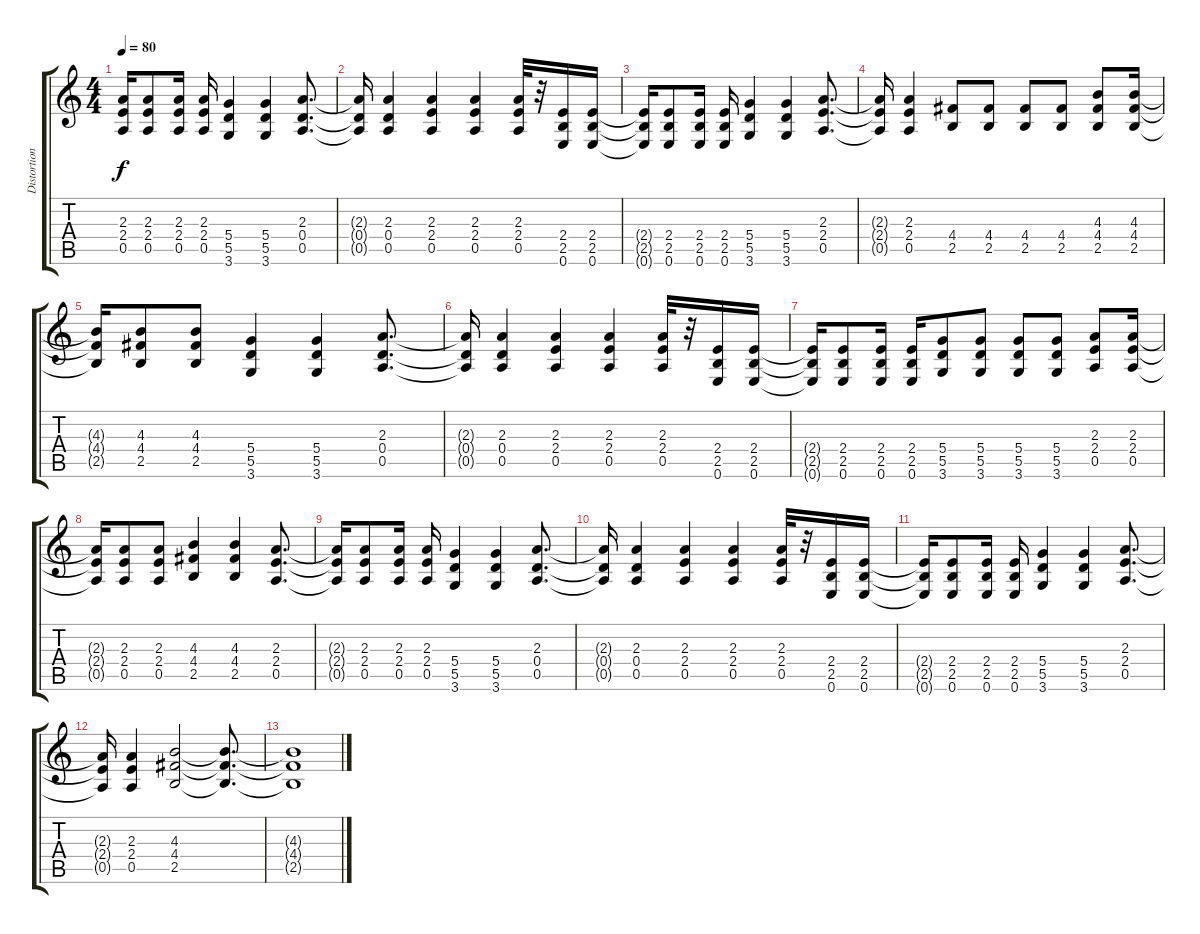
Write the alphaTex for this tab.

\track ("Distortion" "Distortion") {instrument distortionguitar}
\staff {score tabs}
\tuning (E4 B3 G3 D3 A2 E2) {hide}
\ts (4 4)
\tempo 80
\clef g2
\ks c
(2.3{t} 2.4{t} 0.5{t}).16{dy f} (2.3 2.4 0.5).8 (2.3 2.4 0.5).16 (2.3 2.4 0.5).16 (5.4 5.5 3.6).4 (5.4 5.5 3.6).4 (2.3 0.4 0.5).8{d} |
(2.3{t} 0.4{t} 0.5{t}).16 (2.3 0.4 0.5).4 (2.3 2.4 0.5).4 (2.3 2.4 0.5).4 (2.3 2.4 0.5).32 r.32 (2.4 2.5 0.6).16 (2.4 2.5 0.6).16 |
(2.4{t} 2.5{t} 0.6{t}).16 (2.4 2.5 0.6).8 (2.4 2.5 0.6).16 (2.4 2.5 0.6).16 (5.4 5.5 3.6).4 (5.4 5.5 3.6).4 (2.3 2.4 0.5).8{d} |
(2.3{t} 2.4{t} 0.5{t}).16 (2.3 2.4 0.5).4 (4.4 2.5).8 (4.4 2.5).8 (4.4 2.5).8 (4.4 2.5).8 (4.3 4.4 2.5).8 (4.3 4.4 2.5).16 |
(4.3{t} 4.4{t} 2.5{t}).16 (4.3 4.4 2.5).8 (4.3 4.4 2.5).8 (5.4 5.5 3.6).4 (5.4 5.5 3.6).4 (2.3 0.4 0.5).8{d} |
(2.3{t} 0.4{t} 0.5{t}).16 (2.3 0.4 0.5).4 (2.3 2.4 0.5).4 (2.3 2.4 0.5).4 (2.3 2.4 0.5).32 r.32 (2.4 2.5 0.6).16 (2.4 2.5 0.6).16 |
(2.4{t} 2.5{t} 0.6{t}).16 (2.4 2.5 0.6).8 (2.4 2.5 0.6).16 (2.4 2.5 0.6).16 (5.4 5.5 3.6).8 (5.4 5.5 3.6).8 (5.4 5.5 3.6).8 (5.4 5.5 3.6).8 (2.3 2.4 0.5).8 (2.3 2.4 0.5).16 |
(2.3{t} 2.4{t} 0.5{t}).16 (2.3 2.4 0.5).8 (2.3 2.4 0.5).8 (4.3 4.4 2.5).4 (4.3 4.4 2.5).4 (2.3 2.4 0.5).8{d} |
(2.3{t} 2.4{t} 0.5{t}).16 (2.3 2.4 0.5).8 (2.3 2.4 0.5).16 (2.3 2.4 0.5).16 (5.4 5.5 3.6).4 (5.4 5.5 3.6).4 (2.3 0.4 0.5).8{d} |
(2.3{t} 0.4{t} 0.5{t}).16 (2.3 0.4 0.5).4 (2.3 2.4 0.5).4 (2.3 2.4 0.5).4 (2.3 2.4 0.5).32 r.32 (2.4 2.5 0.6).16 (2.4 2.5 0.6).16 |
(2.4{t} 2.5{t} 0.6{t}).16 (2.4 2.5 0.6).8 (2.4 2.5 0.6).16 (2.4 2.5 0.6).16 (5.4 5.5 3.6).4 (5.4 5.5 3.6).4 (2.3 2.4 0.5).8{d} |
(2.3{t} 2.4{t} 0.5{t}).16 (2.3 2.4 0.5).4 (4.3 4.4 2.5).2 (4.3{t} 4.4{t} 2.5{t}).8{d} |
(4.3{t} 4.4{t} 2.5{t}).1
